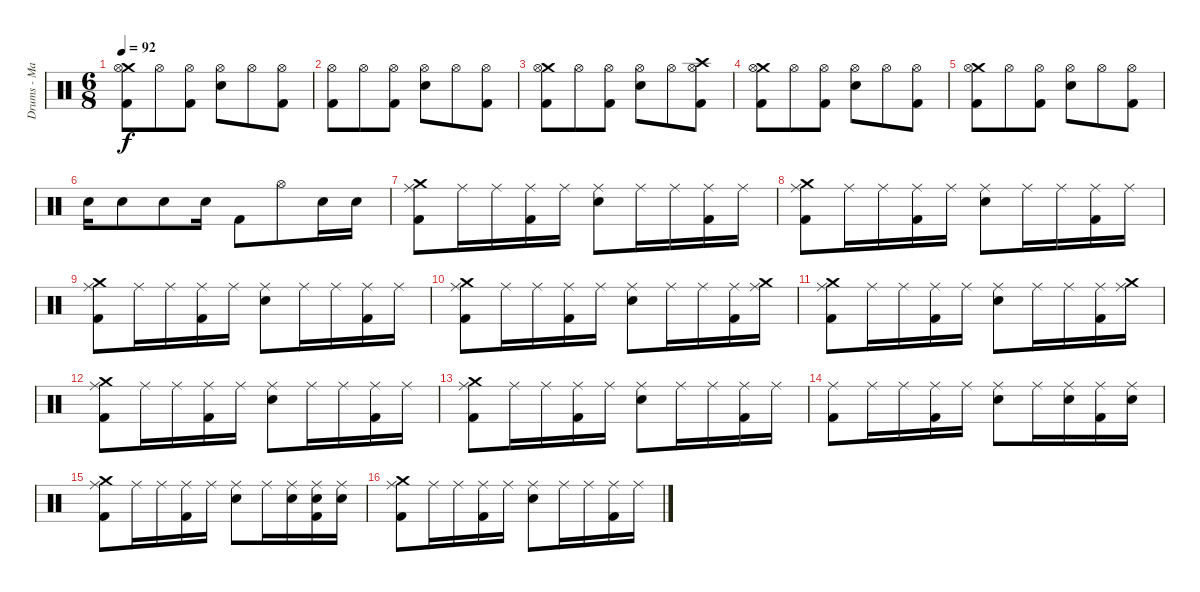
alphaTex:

\track ("Drums - Martin Mendez" "Drums - Ma") {instrument percussion}
\staff {score}
\articulation defaults
\ts (6 8)
\tempo 92
\clef neutral
\ks c
("Crash medium (hit)" "Hi-Hat (open)" "Kick (hit) 2").8{dy f} "Hi-Hat (open)".8 ("Hi-Hat (open)" "Kick (hit) 2").8 ("Hi-Hat (open)" "Snare (hit) 2").8 "Hi-Hat (open)".8 ("Hi-Hat (open)" "Kick (hit) 2").8 |
("Hi-Hat (open)" "Kick (hit) 2").8 "Hi-Hat (open)".8 ("Hi-Hat (open)" "Kick (hit) 2").8 ("Hi-Hat (open)" "Snare (hit) 2").8 "Hi-Hat (open)".8 ("Hi-Hat (open)" "Kick (hit) 2").8 |
("Crash medium (hit)" "Hi-Hat (open)" "Kick (hit) 2").8 "Hi-Hat (open)".8 ("Hi-Hat (open)" "Kick (hit) 2").8 ("Hi-Hat (open)" "Snare (hit) 2").8 "Hi-Hat (open)".8 ("Crash high (hit)" "Hi-Hat (open)" "Kick (hit) 2").8 |
("Crash medium (hit)" "Hi-Hat (open)" "Kick (hit) 2").8 "Hi-Hat (open)".8 ("Hi-Hat (open)" "Kick (hit) 2").8 ("Hi-Hat (open)" "Snare (hit) 2").8 "Hi-Hat (open)".8 ("Hi-Hat (open)" "Kick (hit) 2").8 |
("Crash medium (hit)" "Hi-Hat (open)" "Kick (hit) 2").8 "Hi-Hat (open)".8 ("Hi-Hat (open)" "Kick (hit) 2").8 ("Hi-Hat (open)" "Snare (hit) 2").8 "Hi-Hat (open)".8 ("Hi-Hat (open)" "Kick (hit) 2").8 |
"Snare (hit) 2".16 "Snare (hit) 2".8 "Snare (hit) 2".8 "Snare (hit) 2".16 "Kick (hit) 2".8 "Hi-Hat (open)".8 "Snare (hit) 2".16 "Snare (hit) 2".16 |
("Crash medium (hit)" "Ride (middle)" "Kick (hit) 2").8 "Ride (middle)".16 "Ride (middle)".16 ("Ride (middle)" "Kick (hit) 2").16 "Ride (middle)".16 ("Ride (middle)" "Snare (hit) 2").8 "Ride (middle)".16 "Ride (middle)".16 ("Ride (middle)" "Kick (hit) 2").16 "Ride (middle)".16 |
("Crash medium (hit)" "Ride (middle)" "Kick (hit) 2").8 "Ride (middle)".16 "Ride (middle)".16 ("Ride (middle)" "Kick (hit) 2").16 "Ride (middle)".16 ("Ride (middle)" "Snare (hit) 2").8 "Ride (middle)".16 "Ride (middle)".16 ("Ride (middle)" "Kick (hit) 2").16 "Ride (middle)".16 |
("Crash medium (hit)" "Ride (middle)" "Kick (hit) 2").8 "Ride (middle)".16 "Ride (middle)".16 ("Ride (middle)" "Kick (hit) 2").16 "Ride (middle)".16 ("Ride (middle)" "Snare (hit) 2").8 "Ride (middle)".16 "Ride (middle)".16 ("Ride (middle)" "Kick (hit) 2").16 "Ride (middle)".16 |
("Crash medium (hit)" "Ride (middle)" "Kick (hit) 2").8 "Ride (middle)".16 "Ride (middle)".16 ("Ride (middle)" "Kick (hit) 2").16 "Ride (middle)".16 ("Ride (middle)" "Snare (hit) 2").8 "Ride (middle)".16 "Ride (middle)".16 ("Ride (middle)" "Kick (hit) 2").16 ("Crash medium (hit)" "Ride (middle)").16 |
("Crash medium (hit)" "Ride (middle)" "Kick (hit) 2").8 "Ride (middle)".16 "Ride (middle)".16 ("Ride (middle)" "Kick (hit) 2").16 "Ride (middle)".16 ("Ride (middle)" "Snare (hit) 2").8 "Ride (middle)".16 "Ride (middle)".16 ("Ride (middle)" "Kick (hit) 2").16 ("Crash medium (hit)" "Ride (middle)").16 |
("Crash medium (hit)" "Ride (middle)" "Kick (hit) 2").8 "Ride (middle)".16 "Ride (middle)".16 ("Ride (middle)" "Kick (hit) 2").16 "Ride (middle)".16 ("Ride (middle)" "Snare (hit) 2").8 "Ride (middle)".16 "Ride (middle)".16 ("Ride (middle)" "Kick (hit) 2").16 "Ride (middle)".16 |
("Crash medium (hit)" "Ride (middle)" "Kick (hit) 2").8 "Ride (middle)".16 "Ride (middle)".16 ("Ride (middle)" "Kick (hit) 2").16 "Ride (middle)".16 ("Ride (middle)" "Snare (hit) 2").8 "Ride (middle)".16 "Ride (middle)".16 ("Ride (middle)" "Kick (hit) 2").16 "Ride (middle)".16 |
("Ride (middle)" "Kick (hit) 2").8 "Ride (middle)".16 "Ride (middle)".16 ("Ride (middle)" "Kick (hit) 2").16 "Ride (middle)".16 ("Ride (middle)" "Snare (hit) 2").8 "Ride (middle)".16 ("Ride (middle)" "Snare (hit) 2").16 ("Ride (middle)" "Kick (hit) 2").16 ("Ride (middle)" "Snare (hit) 2").16 |
("Crash medium (hit)" "Ride (middle)" "Kick (hit) 2").8 "Ride (middle)".16 "Ride (middle)".16 ("Ride (middle)" "Kick (hit) 2").16 "Ride (middle)".16 ("Ride (middle)" "Snare (hit) 2").8 "Ride (middle)".16 ("Ride (middle)" "Snare (hit) 2").16 ("Ride (middle)" "Snare (hit) 2" "Kick (hit) 2").16 ("Ride (middle)" "Snare (hit) 2").16 |
("Crash medium (hit)" "Ride (middle)" "Kick (hit) 2").8 "Ride (middle)".16 "Ride (middle)".16 ("Ride (middle)" "Kick (hit) 2").16 "Ride (middle)".16 ("Ride (middle)" "Snare (hit) 2").8 "Ride (middle)".16 "Ride (middle)".16 ("Ride (middle)" "Kick (hit) 2").16 "Ride (middle)".16
